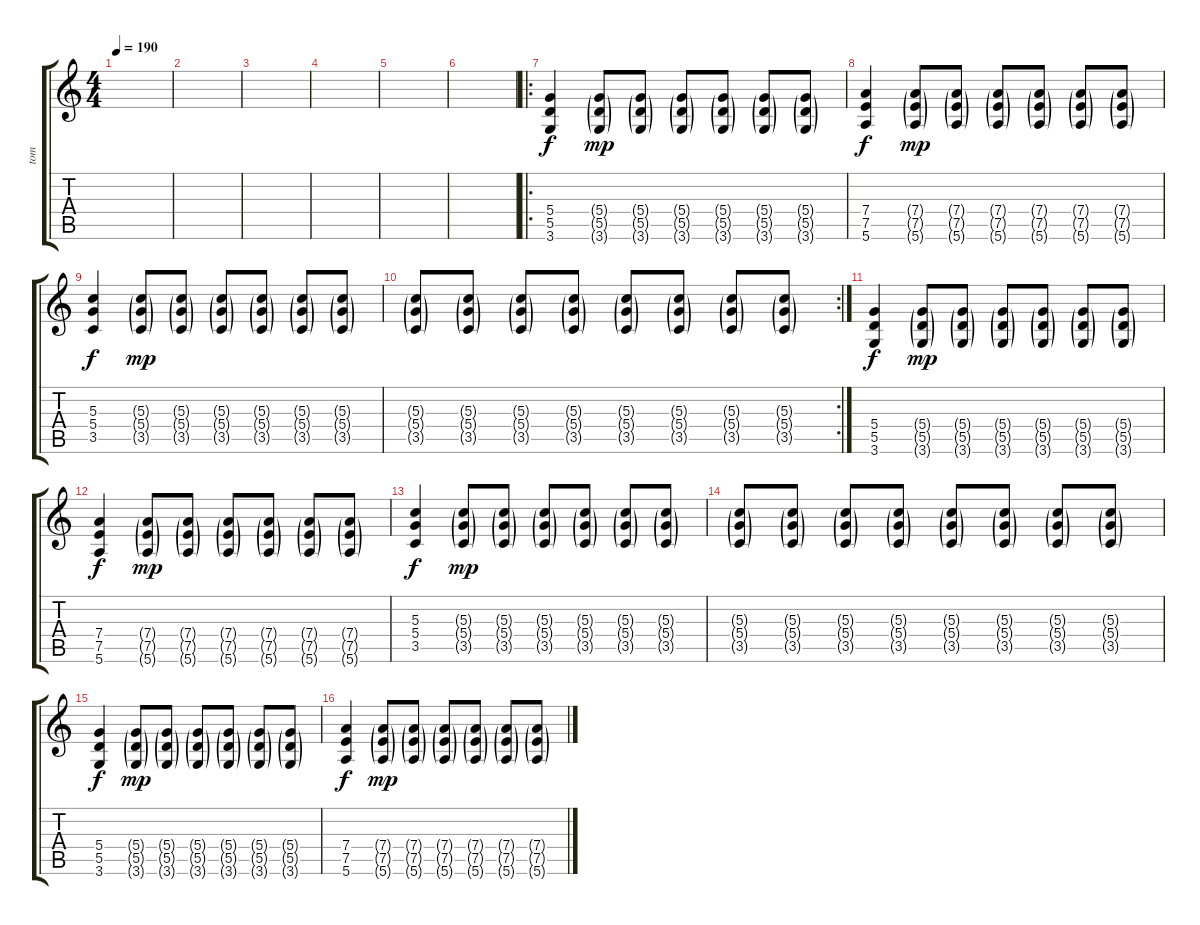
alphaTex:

\track ("tom" "tom") {instrument distortionguitar}
\staff {score tabs}
\tuning (E4 B3 G3 D3 A2 E2) {hide}
\ts (4 4)
\tempo 190
\clef g2
\ks c
|
|
|
|
|
|
\ro
(5.4 5.5 3.6).4{volume 16} (5.4{g} 5.5{g} 3.6{g}).8{dy mp} (5.4{g} 5.5{g} 3.6{g}).8 (5.4{g} 5.5{g} 3.6{g}).8 (5.4{g} 5.5{g} 3.6{g}).8 (5.4{g} 5.5{g} 3.6{g}).8 (5.4{g} 5.5{g} 3.6{g}).8 |
(7.4 7.5 5.6).4{dy f} (7.4{g} 7.5{g} 5.6{g}).8{dy mp} (7.4{g} 7.5{g} 5.6{g}).8 (7.4{g} 7.5{g} 5.6{g}).8 (7.4{g} 7.5{g} 5.6{g}).8 (7.4{g} 7.5{g} 5.6{g}).8 (7.4{g} 7.5{g} 5.6{g}).8 |
(5.3 5.4 3.5).4{dy f} (5.3{g} 5.4{g} 3.5{g}).8{dy mp} (5.3{g} 5.4{g} 3.5{g}).8 (5.3{g} 5.4{g} 3.5{g}).8 (5.3{g} 5.4{g} 3.5{g}).8 (5.3{g} 5.4{g} 3.5{g}).8 (5.3{g} 5.4{g} 3.5{g}).8 |
\rc 2
(5.3{g} 5.4{g} 3.5{g}).8 (5.3{g} 5.4{g} 3.5{g}).8 (5.3{g} 5.4{g} 3.5{g}).8 (5.3{g} 5.4{g} 3.5{g}).8 (5.3{g} 5.4{g} 3.5{g}).8 (5.3{g} 5.4{g} 3.5{g}).8 (5.3{g} 5.4{g} 3.5{g}).8 (5.3{g} 5.4{g} 3.5{g}).8 |
(5.4 5.5 3.6).4{dy f volume 16} (5.4{g} 5.5{g} 3.6{g}).8{dy mp} (5.4{g} 5.5{g} 3.6{g}).8 (5.4{g} 5.5{g} 3.6{g}).8 (5.4{g} 5.5{g} 3.6{g}).8 (5.4{g} 5.5{g} 3.6{g}).8 (5.4{g} 5.5{g} 3.6{g}).8 |
(7.4 7.5 5.6).4{dy f} (7.4{g} 7.5{g} 5.6{g}).8{dy mp} (7.4{g} 7.5{g} 5.6{g}).8 (7.4{g} 7.5{g} 5.6{g}).8 (7.4{g} 7.5{g} 5.6{g}).8 (7.4{g} 7.5{g} 5.6{g}).8 (7.4{g} 7.5{g} 5.6{g}).8 |
(5.3 5.4 3.5).4{dy f} (5.3{g} 5.4{g} 3.5{g}).8{dy mp} (5.3{g} 5.4{g} 3.5{g}).8 (5.3{g} 5.4{g} 3.5{g}).8 (5.3{g} 5.4{g} 3.5{g}).8 (5.3{g} 5.4{g} 3.5{g}).8 (5.3{g} 5.4{g} 3.5{g}).8 |
(5.3{g} 5.4{g} 3.5{g}).8 (5.3{g} 5.4{g} 3.5{g}).8 (5.3{g} 5.4{g} 3.5{g}).8 (5.3{g} 5.4{g} 3.5{g}).8 (5.3{g} 5.4{g} 3.5{g}).8 (5.3{g} 5.4{g} 3.5{g}).8 (5.3{g} 5.4{g} 3.5{g}).8 (5.3{g} 5.4{g} 3.5{g}).8 |
(5.4 5.5 3.6).4{dy f volume 10} (5.4{g} 5.5{g} 3.6{g}).8{dy mp} (5.4{g} 5.5{g} 3.6{g}).8 (5.4{g} 5.5{g} 3.6{g}).8 (5.4{g} 5.5{g} 3.6{g}).8 (5.4{g} 5.5{g} 3.6{g}).8 (5.4{g} 5.5{g} 3.6{g}).8 |
(7.4 7.5 5.6).4{dy f} (7.4{g} 7.5{g} 5.6{g}).8{dy mp} (7.4{g} 7.5{g} 5.6{g}).8 (7.4{g} 7.5{g} 5.6{g}).8 (7.4{g} 7.5{g} 5.6{g}).8 (7.4{g} 7.5{g} 5.6{g}).8 (7.4{g} 7.5{g} 5.6{g}).8
